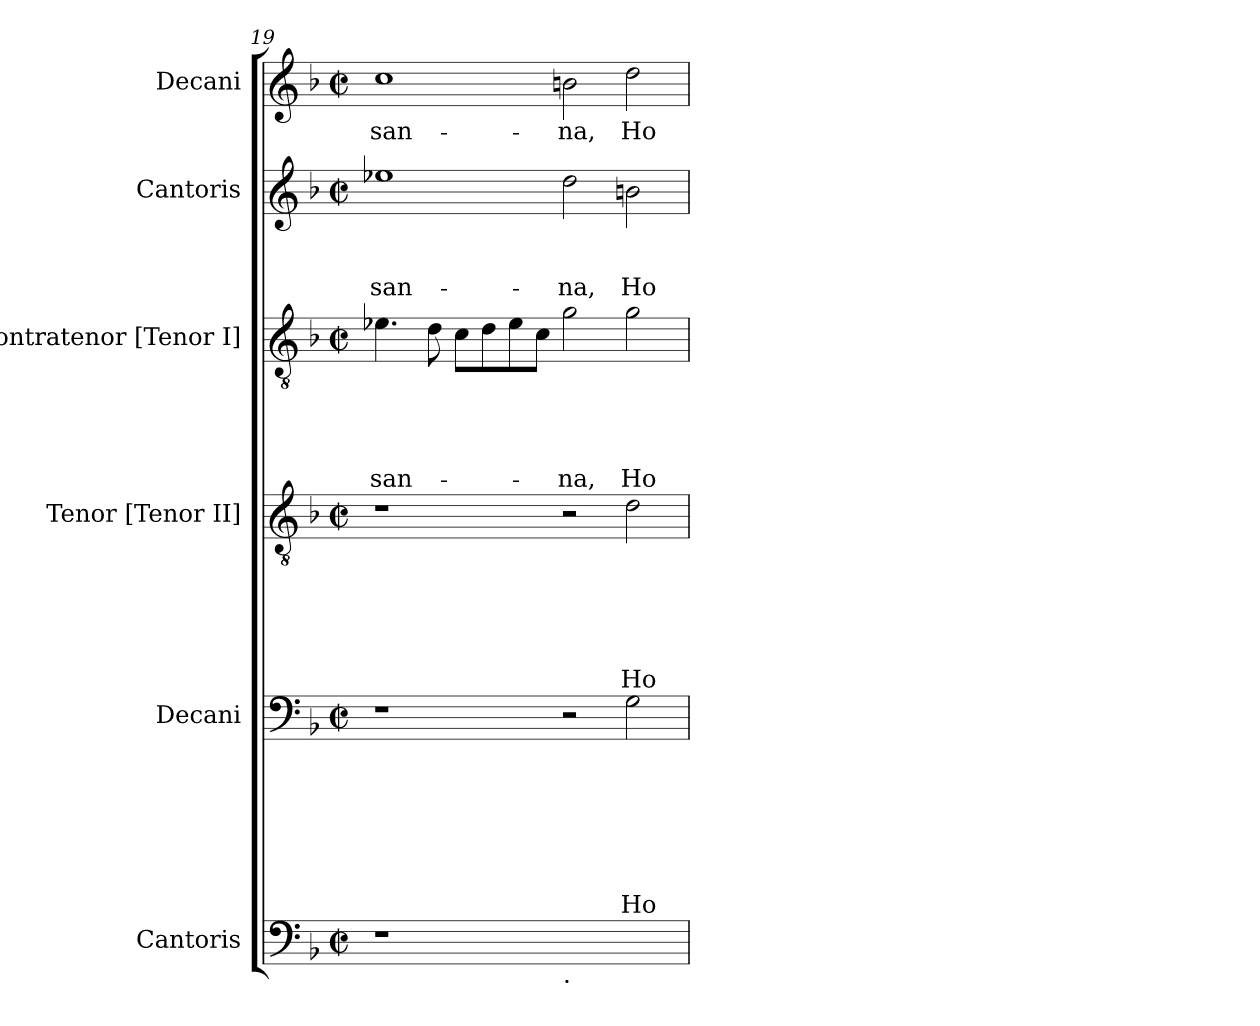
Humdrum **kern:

**kern	**kern	**text	**text	**text	**text	**text	**text	**text	**kern	**text	**text	**text	**text	**text	**text	**kern	**text	**text	**text	**text	**text	**kern	**text	**text	**text	**kern	**text
*part6	*part5	*part5	*part5	*part5	*part5	*part5	*part5	*part5	*part4	*part4	*part4	*part4	*part4	*part4	*part4	*part3	*part3	*part3	*part3	*part3	*part3	*part2	*part2	*part2	*part2	*part1	*part1
*staff6	*staff5	*staff5	*staff5	*staff5	*staff5	*staff5	*staff5	*staff5	*staff4	*staff4	*staff4	*staff4	*staff4	*staff4	*staff4	*staff3	*staff3	*staff3	*staff3	*staff3	*staff3	*staff2	*staff2	*staff2	*staff2	*staff1	*staff1
*I"Cantoris	*I"Decani	*	*	*	*	*	*	*	*I"Tenor [Tenor II]	*	*	*	*	*	*	*I"Contratenor [Tenor I]	*	*	*	*	*	*I"Cantoris	*	*	*	*I"Decani	*
*clefF4	*clefF4	*	*	*	*	*	*	*	*clefGv2	*	*	*	*	*	*	*clefGv2	*	*	*	*	*	*clefG2	*	*	*	*clefG2	*
*k[b-]	*k[b-]	*	*	*	*	*	*	*	*k[b-]	*	*	*	*	*	*	*k[b-]	*	*	*	*	*	*k[b-]	*	*	*	*k[b-]	*
*F:	*F:	*	*	*	*	*	*	*	*F:	*	*	*	*	*	*	*F:	*	*	*	*	*	*F:	*	*	*	*F:	*
*M2/2	*M2/2	*	*	*	*	*	*	*	*M2/2	*	*	*	*	*	*	*M2/2	*	*	*	*	*	*M2/2	*	*	*	*M2/2	*
*met(c|)	*met(c|)	*	*	*	*	*	*	*	*met(c|)	*	*	*	*	*	*	*met(c|)	*	*	*	*	*	*met(c|)	*	*	*	*met(c|)	*
=19	=19	=19	=19	=19	=19	=19	=19	=19	=19	=19	=19	=19	=19	=19	=19	=19	=19	=19	=19	=19	=19	=19	=19	=19	=19	=19	=19
!	!	!	!	!	!	!	!	!	!	!	!	!	!	!	!	!	!	!	!	!	!LO:LY:b	!	!	!	!LO:LY:b:rj	!	!LO:LY:b:rj
1r	1r	.	.	.	.	.	.	.	1r	.	.	.	.	.	.	4.e-X\	.	.	.	.	-san-	1ee-X	.	.	-san-	1cc	-san-
.	.	.	.	.	.	.	.	.	.	.	.	.	.	.	.	8d\	.	.	.	.	.	.	.	.	.	.	.
.	.	.	.	.	.	.	.	.	.	.	.	.	.	.	.	8c\L	.	.	.	.	.	.	.	.	.	.	.
.	.	.	.	.	.	.	.	.	.	.	.	.	.	.	.	8d\	.	.	.	.	.	.	.	.	.	.	.
.	.	.	.	.	.	.	.	.	.	.	.	.	.	.	.	8e-\	.	.	.	.	.	.	.	.	.	.	.
.	.	.	.	.	.	.	.	.	.	.	.	.	.	.	.	8c\J	.	.	.	.	.	.	.	.	.	.	.
!LO:TX:b:t=.	!	!	!	!	!	!	!	!	!	!	!	!	!	!	!	!	!	!	!	!	!	!	!	!	!	!	!
!	!	!	!	!	!	!	!	!	!	!	!	!	!	!	!	!	!	!	!	!	!LO:LY:b	!	!	!	!LO:LY:b:rj	!	!LO:LY:b:rj
1ryy	2r	.	.	.	.	.	.	.	2r	.	.	.	.	.	.	2g\	.	.	.	.	-na,	2dd\	.	.	-na,	2bn\	-na,
!	!	!	!	!	!	!	!	!LO:LY:b:rj	!	!	!	!	!	!	!LO:LY:b	!	!	!	!	!	!LO:LY:b	!	!	!	!LO:LY:b:rj	!	!LO:LY:b:rj
.	2G\	.	.	.	.	.	.	Ho-	2d\	.	.	.	.	.	Ho-	2g\	.	.	.	.	Ho-	2bn\	.	.	Ho-	2dd\	Ho-
=	=	=	=	=	=	=	=	=	=	=	=	=	=	=	=	=	=	=	=	=	=	=	=	=	=	=	=
*-	*-	*-	*-	*-	*-	*-	*-	*-	*-	*-	*-	*-	*-	*-	*-	*-	*-	*-	*-	*-	*-	*-	*-	*-	*-	*-	*-
